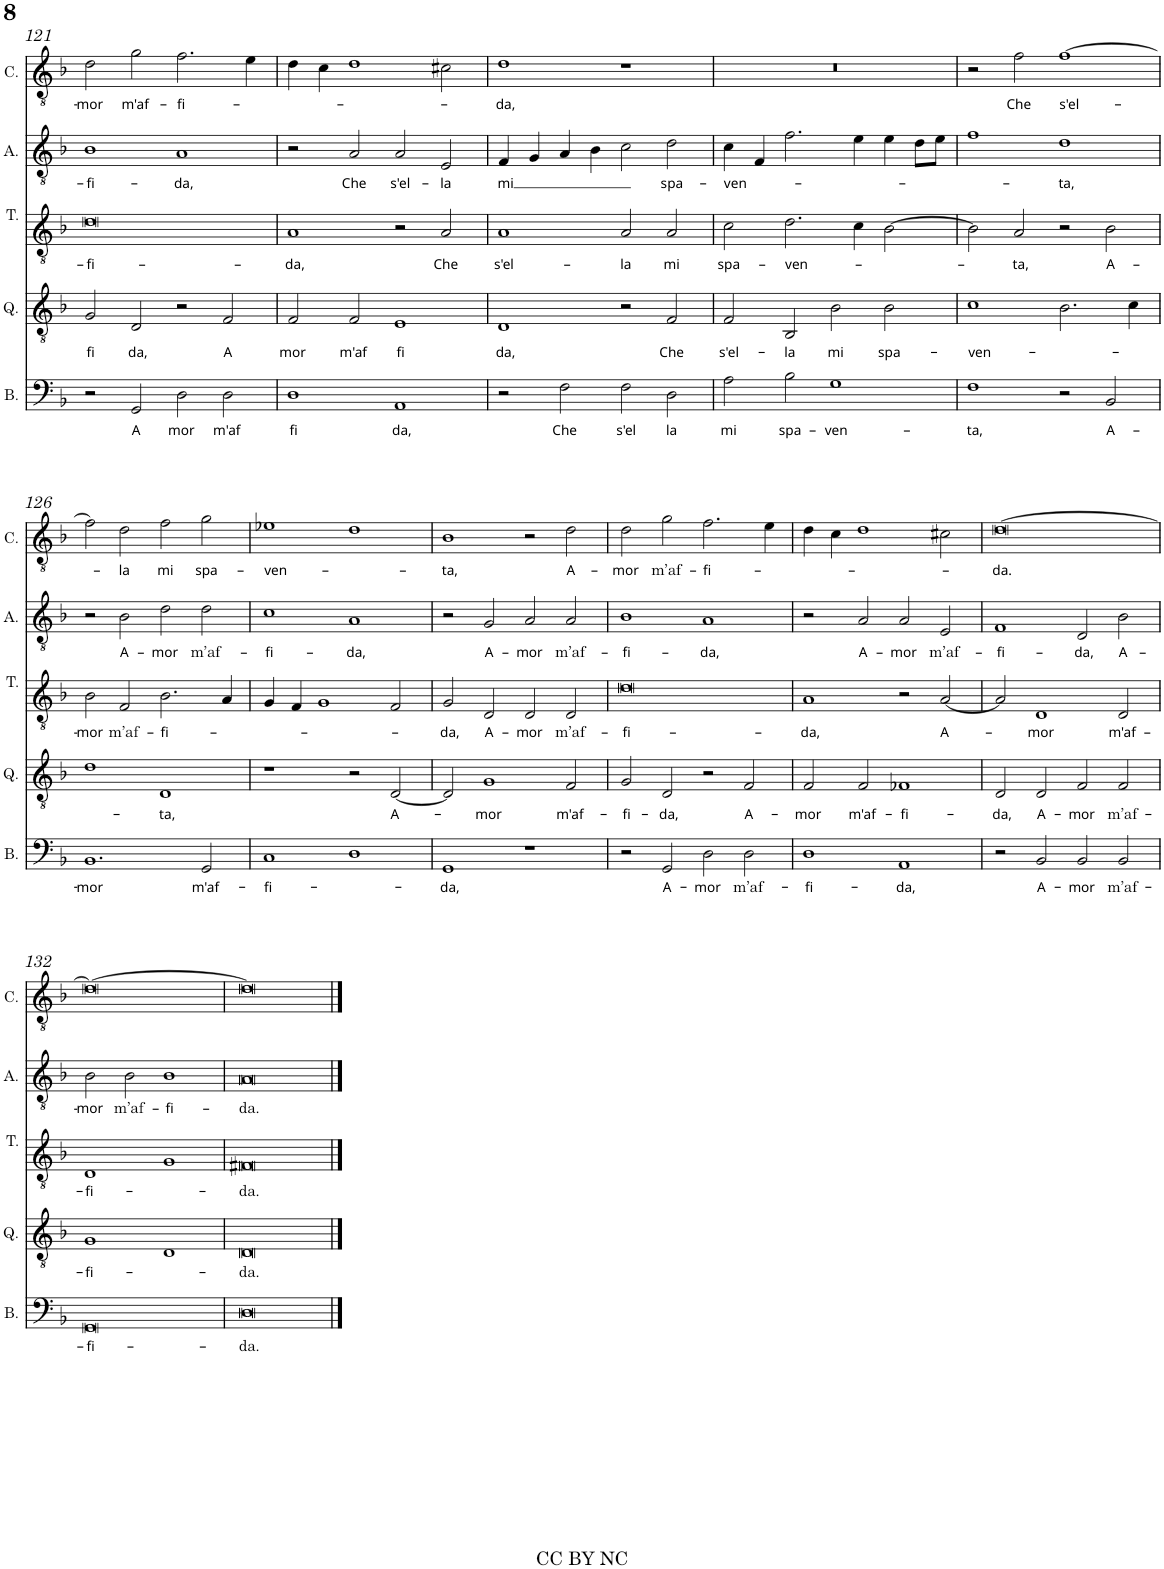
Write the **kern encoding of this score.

**kern	**text	**kern	**text	**kern	**text	**kern	**text	**kern	**text
*part5	*part5	*part4	*part4	*part3	*part3	*part2	*part2	*part1	*part1
*staff5	*staff5	*staff4	*staff4	*staff3	*staff3	*staff2	*staff2	*staff1	*staff1
*I"Bassus	*	*I"Quintus	*	*I"Tenor	*	*I"Altus	*	*I"Cantus	*
*I'B.	*	*I'Q.	*	*I'T.	*	*I'A.	*	*I'C.	*
!!LO:PB:g=z
*clefF4	*	*clefGv2	*	*clefGv2	*	*clefGv2	*	*clefGv2	*
*k[b-]	*	*k[b-]	*	*k[b-]	*	*k[b-]	*	*k[b-]	*
*M4/2	*	*M4/2	*	*M4/2	*	*M4/2	*	*M4/2	*
=121	=121	=121	=121	=121	=121	=121	=121	=121	=121
!	!	!	!LO:LY:b	!	!LO:LY:b	!	!LO:LY:b	!	!LO:LY:b
2r	.	2G/	fi	0d	-fi-	1B-	-fi-	2d\	-mor
!	!LO:LY:b	!	!LO:LY:b	!	!	!	!	!	!LO:LY:b
2GG/	A	2D/	da,	.	.	.	.	2g\	m'af-
!	!LO:LY:b	!	!	!	!	!	!LO:LY:b	!	!LO:LY:b
2D\	mor	2r	.	.	.	1A	-da,	2.f\	-fi-
!	!LO:LY:b	!	!LO:LY:b	!	!	!	!	!	!
2D\	m'af	2F/	A	.	.	.	.	.	.
.	.	.	.	.	.	.	.	4e\	.
=122	=122	=122	=122	=122	=122	=122	=122	=122	=122
!	!LO:LY:b	!	!LO:LY:b	!	!LO:LY:b	!	!	!	!
1D	fi	2F/	mor	1A	-da,	2r	.	4d\	.
.	.	.	.	.	.	.	.	4c\	.
!	!	!	!LO:LY:b	!	!	!	!LO:LY:b	!	!
.	.	2F/	m'af	.	.	2A/	Che	1d	.
!	!LO:LY:b	!	!LO:LY:b	!	!	!	!LO:LY:b	!	!
1AA	da,	1E	fi	2r	.	2A/	s'el-	.	.
!	!	!	!	!	!LO:LY:b	!	!LO:LY:b	!	!
.	.	.	.	2A/	Che	2E/	-la	2c#X\	.
=123	=123	=123	=123	=123	=123	=123	=123	=123	=123
!	!	!	!LO:LY:b	!	!LO:LY:b	!	!LO:LY:b	!	!LO:LY:b
2r	.	1D	da,	1A	s'el-	4F/	mi	1d	-da,
.	.	.	.	.	.	4G/	.	.	.
!	!LO:LY:b	!	!	!	!	!	!	!	!
2F\	Che	.	.	.	.	4A/	.	.	.
.	.	.	.	.	.	4B-\	.	.	.
!	!LO:LY:b	!	!	!	!LO:LY:b	!	!	!	!
2F\	s'el	2r	.	2A/	-la	2c\	.	1r	.
!	!LO:LY:b	!	!LO:LY:b	!	!LO:LY:b	!	!LO:LY:b	!	!
2D\	la	2F/	Che	2A/	mi	2d\	spa-	.	.
=124	=124	=124	=124	=124	=124	=124	=124	=124	=124
!	!LO:LY:b	!	!LO:LY:b	!	!LO:LY:b	!	!LO:LY:b	!	!
2A\	mi	2F/	s'el-	2c\	spa-	4c\	-ven-	0r	.
.	.	.	.	.	.	4F/	.	.	.
!	!LO:LY:b	!	!LO:LY:b	!	!LO:LY:b	!	!	!	!
2B-\	spa-	2BB-/	-la	2.d\	-ven-	2.f\	.	.	.
!	!LO:LY:b	!	!LO:LY:b	!	!	!	!	!	!
1G	-ven-	2B-\	mi	.	.	.	.	.	.
.	.	.	.	4c\	.	4e\	.	.	.
!	!	!	!LO:LY:b	!	!	!	!	!	!
.	.	2B-\	spa-	[>2B-\	.	4e\	.	.	.
.	.	.	.	.	.	8d\L	.	.	.
.	.	.	.	.	.	8e\J	.	.	.
=125	=125	=125	=125	=125	=125	=125	=125	=125	=125
!	!LO:LY:b	!	!LO:LY:b	!	!	!	!	!	!
1F	-ta,	1c	-ven-	2B-\]	.	1f	.	2r	.
!	!	!	!	!	!LO:LY:b	!	!	!	!LO:LY:b
.	.	.	.	2A/	-ta,	.	.	2f\	Che
!	!	!	!	!	!	!	!LO:LY:b	!	!LO:LY:b
2r	.	2.B-\	.	2r	.	1d	ta,	[>1f	s'el-
!	!LO:LY:b	!	!	!	!LO:LY:b	!	!	!	!
2BB-/	A-	.	.	2B-\	A-	.	.	.	.
.	.	4c\	.	.	.	.	.	.	.
!!LO:LB:g=z
=126	=126	=126	=126	=126	=126	=126	=126	=126	=126
!	!LO:LY:b	!	!	!	!LO:LY:b	!	!	!	!
1.BB-	-mor	1d	.	2B-\	-mor	2r	.	2f\]	.
!	!	!	!	!	!LO:LY:b	!	!LO:LY:b	!	!LO:LY:b
.	.	.	.	2F/	m’af-	2B-\	A-	2d\	-la
!	!	!	!LO:LY:b	!	!LO:LY:b	!	!LO:LY:b	!	!LO:LY:b
.	.	1D	-ta,	2.B-\	-fi-	2d\	-mor	2f\	mi
!	!LO:LY:b	!	!	!	!	!	!LO:LY:b	!	!LO:LY:b
2GG/	m'af-	.	.	.	.	2d\	m’af-	2g\	spa-
.	.	.	.	4A/	.	.	.	.	.
=127	=127	=127	=127	=127	=127	=127	=127	=127	=127
!	!LO:LY:b	!	!	!	!	!	!LO:LY:b	!	!LO:LY:b
1C	-fi-	1r	.	4G/	.	1c	-fi-	1e-X	-ven-
.	.	.	.	4F/	.	.	.	.	.
.	.	.	.	1G	.	.	.	.	.
!	!	!	!	!	!	!	!LO:LY:b	!	!
1D	.	2r	.	.	.	1A	-da,	1d	.
!	!	!	!LO:LY:b	!	!	!	!	!	!
.	.	[<2D/	A-	2F/	.	.	.	.	.
=128	=128	=128	=128	=128	=128	=128	=128	=128	=128
!	!LO:LY:b	!	!	!	!LO:LY:b	!	!	!	!LO:LY:b
1GG	-da,	2D/]	.	2G/	-da,	2r	.	1B-	-ta,
!	!	!	!LO:LY:b	!	!LO:LY:b	!	!LO:LY:b	!	!
.	.	1G	-mor	2D/	A-	2G/	A-	.	.
!	!	!	!	!	!LO:LY:b	!	!LO:LY:b	!	!
1r	.	.	.	2D/	-mor	2A/	-mor	2r	.
!	!	!	!LO:LY:b	!	!LO:LY:b	!	!LO:LY:b	!	!LO:LY:b
.	.	2F/	m'af-	2D/	m’af-	2A/	m’af-	2d\	A-
=129	=129	=129	=129	=129	=129	=129	=129	=129	=129
!	!	!	!LO:LY:b	!	!LO:LY:b	!	!LO:LY:b	!	!LO:LY:b
2r	.	2G/	-fi-	0d	-fi-	1B-	-fi-	2d\	-mor
!	!LO:LY:b	!	!LO:LY:b	!	!	!	!	!	!LO:LY:b
2GG/	A-	2D/	-da,	.	.	.	.	2g\	m’af-
!	!LO:LY:b	!	!	!	!	!	!LO:LY:b	!	!LO:LY:b
2D\	-mor	2r	.	.	.	1A	-da,	2.f\	-fi-
!	!LO:LY:b	!	!LO:LY:b	!	!	!	!	!	!
2D\	m’af-	2F/	A-	.	.	.	.	.	.
.	.	.	.	.	.	.	.	4e\	.
=130	=130	=130	=130	=130	=130	=130	=130	=130	=130
!	!LO:LY:b	!	!LO:LY:b	!	!LO:LY:b	!	!	!	!
1D	-fi-	2F/	-mor	1A	-da,	2r	.	4d\	.
.	.	.	.	.	.	.	.	4c\	.
!	!	!	!LO:LY:b	!	!	!	!LO:LY:b	!	!
.	.	2F/	m'af-	.	.	2A/	A-	1d	.
!	!LO:LY:b	!	!LO:LY:b	!	!	!	!LO:LY:b	!	!
1AA	-da,	1F-X	-fi-	2r	.	2A/	-mor	.	.
!	!	!	!	!	!LO:LY:b	!	!LO:LY:b	!	!
.	.	.	.	[<2A/	A-	2E/	m’af-	2c#X\	.
=131	=131	=131	=131	=131	=131	=131	=131	=131	=131
!	!	!	!LO:LY:b	!	!	!	!LO:LY:b	!	!LO:LY:b
2r	.	2D/	-da,	2A/]	.	1F	-fi-	[>0d	-da.
!	!LO:LY:b	!	!LO:LY:b	!	!LO:LY:b	!	!	!	!
2BB-/	A-	2D/	A-	1D	-mor	.	.	.	.
!	!LO:LY:b	!	!LO:LY:b	!	!	!	!LO:LY:b	!	!
2BB-/	-mor	2F/	-mor	.	.	2D/	-da,	.	.
!	!LO:LY:b	!	!LO:LY:b	!	!LO:LY:b	!	!LO:LY:b	!	!
2BB-/	m’af-	2F/	m’af-	2D/	m'af-	2B-\	A-	.	.
!!LO:LB:g=z
=132	=132	=132	=132	=132	=132	=132	=132	=132	=132
!	!LO:LY:b	!	!LO:LY:b	!	!LO:LY:b	!	!LO:LY:b	!	!
0GG	-fi-	1G	-fi-	1D	-fi-	2B-\	-mor	0d_	.
!	!	!	!	!	!	!	!LO:LY:b	!	!
.	.	.	.	.	.	2B-\	m’af-	.	.
!	!	!	!	!	!	!	!LO:LY:b	!	!
.	.	1D	.	1G	.	1B-	-fi-	.	.
=133	=133	=133	=133	=133	=133	=133	=133	=133	=133
!	!LO:LY:b	!	!LO:LY:b	!	!LO:LY:b	!	!LO:LY:b	!	!
0D	-da.	0D	-da.	0F#X	-da.	0A	-da.	0d]	.
==	==	==	==	==	==	==	==	==	==
*-	*-	*-	*-	*-	*-	*-	*-	*-	*-
